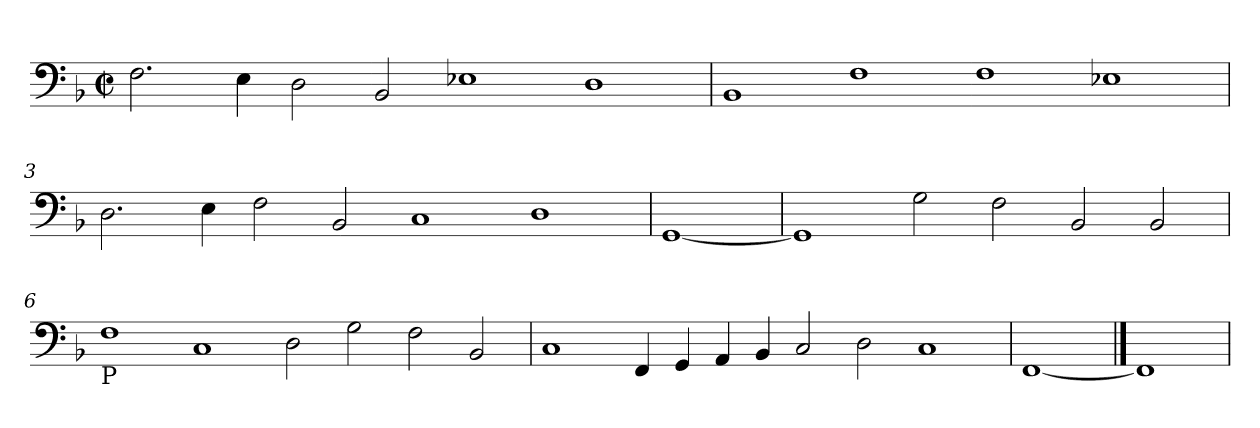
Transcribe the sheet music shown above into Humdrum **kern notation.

**kern
*part1
*staff1
*clefF4
*k[b-]
*M2/2
*met(c|)
=1
2.F\
4E\
2D\
2BB-/
1E-X
1D
=2
1BB-
1F
1F
1E-X
=3
2.D\
4E\
2F\
2BB-/
1C
1D
=4
[1GG
=5
1GG]
2G\
2F\
2BB-/
2BB-/
=6
!LO:TX:b:t=P
1F
1C
2D\
2G\
2F\
2BB-/
=7
1C
4FF/
4GG/
4AA/
4BB-/
2C/
2D\
1C
=8
[1FF
==9
1FF]
=
*-
